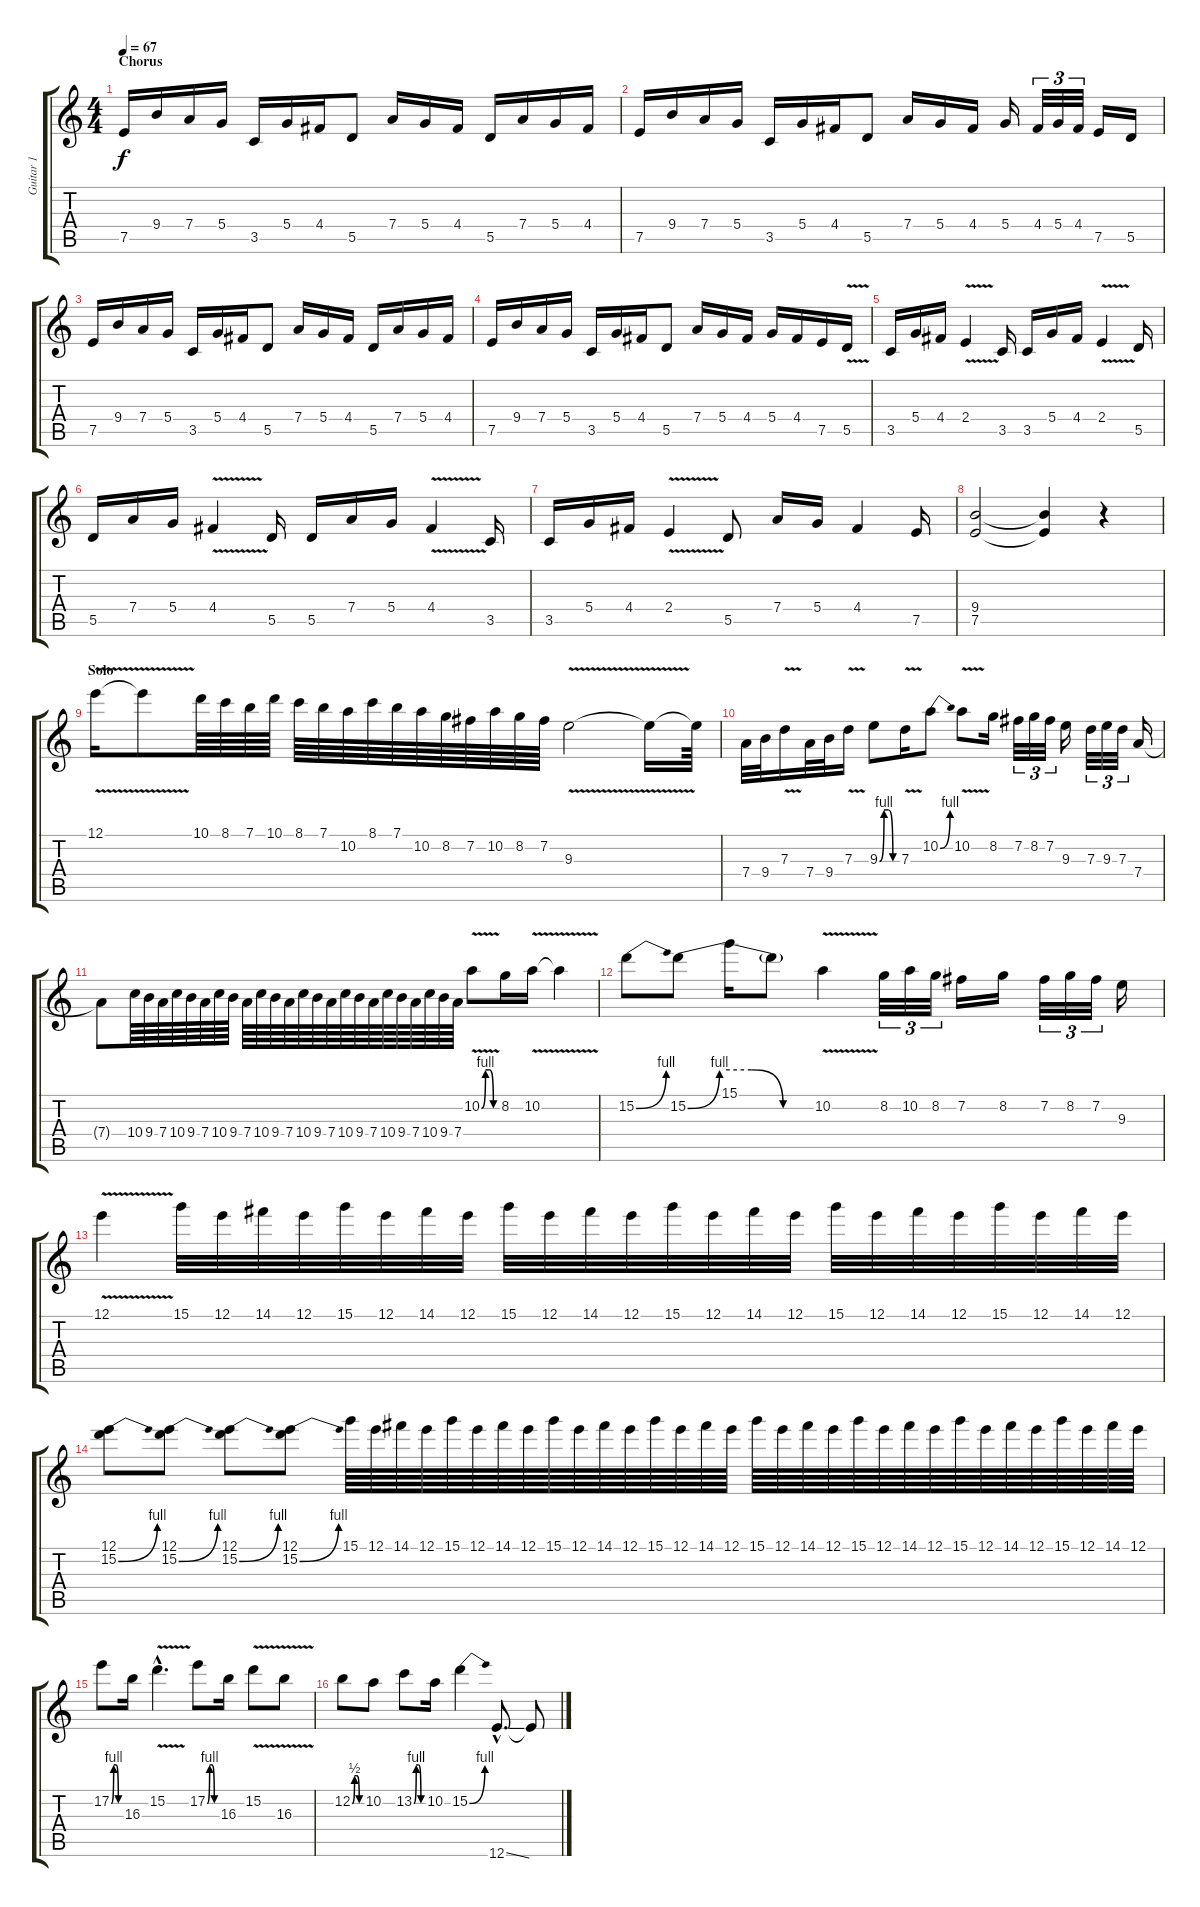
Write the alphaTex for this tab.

\track ("Guitar 1" "Guitar 1") {instrument electricguitarclean}
\staff {score tabs}
\tuning (E4 B3 G3 D3 A2 E2) {hide}
\ts (4 4)
\section ("" "Chorus")
\tempo 67
\clef g2
\ks c
7.5.16{dy f instrument distortionguitar} 9.4.16 7.4.16 5.4.16 3.5.16 5.4.16 4.4.16 5.5.8 7.4.16 5.4.16 4.4.16 5.5.16 7.4.16 5.4.16 4.4.16 |
7.5.16 9.4.16 7.4.16 5.4.16 3.5.16 5.4.16 4.4.16 5.5.8 7.4.16 5.4.16 4.4.16 5.4.16 4.4.32{tu (3 2)} 5.4.32{tu (3 2)} 4.4.32{tu (3 2)} 7.5.16 5.5.16 |
7.5.16{instrument distortionguitar} 9.4.16 7.4.16 5.4.16 3.5.16 5.4.16 4.4.16 5.5.8 7.4.16 5.4.16 4.4.16 5.5.16 7.4.16 5.4.16 4.4.16 |
7.5.16 9.4.16 7.4.16 5.4.16 3.5.16 5.4.16 4.4.16 5.5.8 7.4.16 5.4.16 4.4.16 5.4.16 4.4.16 7.5.16 5.5{v}.16 |
3.5.16{instrument distortionguitar} 5.4.16 4.4.16 2.4{v}.4 3.5.16 3.5.16 5.4.16 4.4.16 2.4{v}.4 5.5.16 |
5.5.16 7.4.16 5.4.16 4.4{v}.4 5.5.16 5.5.16 7.4.16 5.4.16 4.4{v}.4 3.5.16 |
3.5.16{instrument distortionguitar} 5.4.16 4.4.16 2.4{v}.4 5.5.8 7.4.16 5.4.16 4.4.4 7.5.16 |
(9.4 7.5).2{instrument distortionguitar} (9.4{t} 7.5{t}).4 r.4 |
\section ("" "Solo")
12.1{v}.16{instrument distortionguitar} 12.1{t}.8 10.1.64 8.1.64 7.1.64 10.1.64 8.1.64 7.1.64 10.2.64 8.1.64 7.1.64 10.2.64 8.2.64 7.2.64 10.2.64 8.2.64 7.2.64 9.3{v}.2 9.3{t}.16 9.3{t}.64 |
7.4.32{instrument distortionguitar} 9.4.32 7.3{v}.16 7.4.32 9.4.32 7.3{v}.16 9.3{be (custom 0 0 15 4 30 4 45 0 60 0)}.8 7.3{v}.16 10.2{be (bend 0 0 60 4)}.8 10.2{v}.8 8.2.16 7.2.32{tu (3 2)} 8.2.32{tu (3 2)} 7.2.32{tu (3 2)} 9.3.16 7.3.32{tu (3 2)} 9.3.32{tu (3 2)} 7.3.32{tu (3 2)} 7.4.16 |
7.4{t}.8{instrument distortionguitar} 10.4.64 9.4.64 7.4.64 10.4.64 9.4.64 7.4.64 10.4.64 9.4.64 7.4.64 10.4.64 9.4.64 7.4.64 10.4.64 9.4.64 7.4.64 10.4.64 9.4.64 7.4.64 10.4.64 9.4.64 7.4.64 10.4.64 9.4.64 7.4.64 10.2{be (custom 0 0 15 4 30 4 45 0 60 0) v}.8 8.2.16 10.2{v}.16 10.2{t}.4 |
15.2{be (bend 0 0 60 4)}.8{instrument distortionguitar} 15.2{be (custom 0 0 15 4 30 4 45 0 60 0)}.8 15.1.16 15.2{t}.8 10.2{v}.4 8.2.32{tu (3 2)} 10.2.32{tu (3 2)} 8.2.32{tu (3 2)} 7.2.16 8.2.16 7.2.32{tu (3 2)} 8.2.32{tu (3 2)} 7.2.32{tu (3 2)} 9.3.16 |
12.1{v}.4{instrument distortionguitar} 15.1.32 12.1.32 14.1.32 12.1.32 15.1.32 12.1.32 14.1.32 12.1.32 15.1.32 12.1.32 14.1.32 12.1.32 15.1.32 12.1.32 14.1.32 12.1.32 15.1.32 12.1.32 14.1.32 12.1.32 15.1.32 12.1.32 14.1.32 12.1.32 |
(12.1 15.2{be (bend 0 0 60 4)}).8{instrument distortionguitar} (12.1 15.2{be (bend 0 0 60 4)}).8 (12.1 15.2{be (bend 0 0 60 4)}).8 (12.1 15.2{be (bend 0 0 60 4)}).8 15.1.64 12.1.64 14.1.64 12.1.64 15.1.64 12.1.64 14.1.64 12.1.64 15.1.64 12.1.64 14.1.64 12.1.64 15.1.64 12.1.64 14.1.64 12.1.64 15.1.64 12.1.64 14.1.64 12.1.64 15.1.64 12.1.64 14.1.64 12.1.64 15.1.64 12.1.64 14.1.64 12.1.64 15.1.64 12.1.64 14.1.64 12.1.64 |
17.2{be (custom 0 0 15 4 30 4 45 0 60 0)}.8{instrument distortionguitar} 16.3.16 15.2{v hac}.4{d} 17.2{be (custom 0 0 15 4 30 4 45 0 60 0)}.8 16.3.16 15.2{v}.8 16.3{v}.8 |
12.2{be (custom 0 0 15 2 30 2 45 0 60 0)}.8{instrument distortionguitar} 10.2.8 13.2{be (custom 0 0 15 4 30 4 45 0 60 0)}.8 10.2.16 15.2{be (bend 0 0 60 4)}.4 12.6{ss hac}.8{d} 12.6{t}.8
